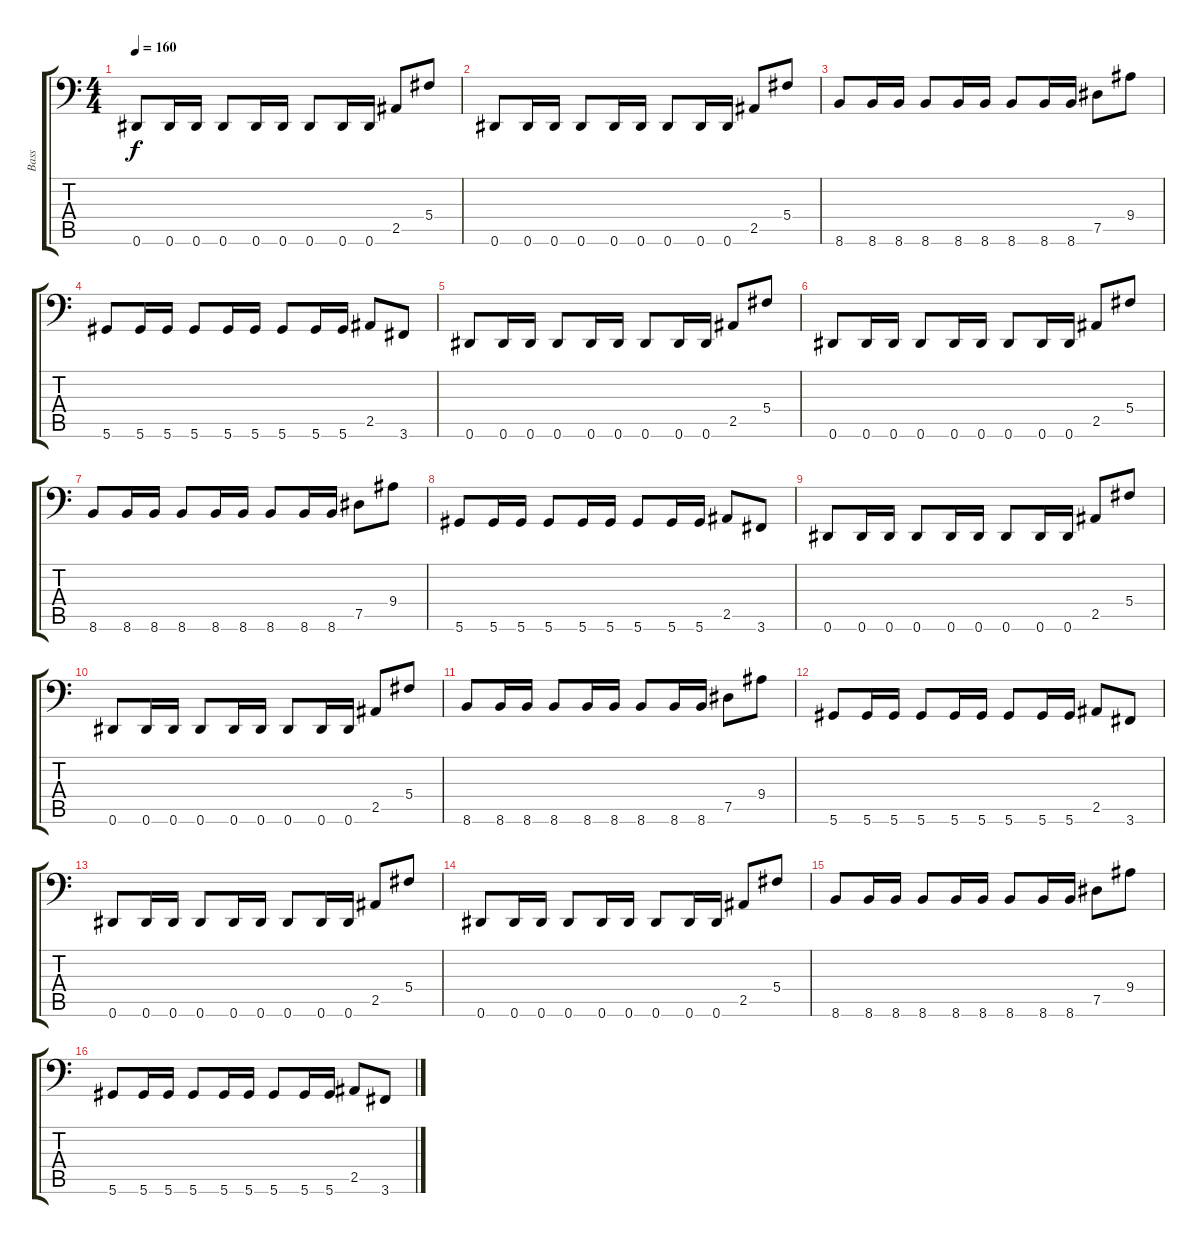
\track ("Bass" "Bass") {instrument electricbassfinger}
\staff {score tabs}
\tuning (Eb3 Bb2 Gb2 Db2 Ab1 Eb1) {hide}
\ts (4 4)
\tempo 160
\clef f4
\ks c
0.6.8{dy f} 0.6.16 0.6.16 0.6.8 0.6.16 0.6.16 0.6.8 0.6.16 0.6.16 2.5.8 5.4.8 |
0.6.8 0.6.16 0.6.16 0.6.8 0.6.16 0.6.16 0.6.8 0.6.16 0.6.16 2.5.8 5.4.8 |
8.6.8 8.6.16 8.6.16 8.6.8 8.6.16 8.6.16 8.6.8 8.6.16 8.6.16 7.5.8 9.4.8 |
5.6.8 5.6.16 5.6.16 5.6.8 5.6.16 5.6.16 5.6.8 5.6.16 5.6.16 2.5.8 3.6.8 |
0.6.8 0.6.16 0.6.16 0.6.8 0.6.16 0.6.16 0.6.8 0.6.16 0.6.16 2.5.8 5.4.8 |
0.6.8 0.6.16 0.6.16 0.6.8 0.6.16 0.6.16 0.6.8 0.6.16 0.6.16 2.5.8 5.4.8 |
8.6.8 8.6.16 8.6.16 8.6.8 8.6.16 8.6.16 8.6.8 8.6.16 8.6.16 7.5.8 9.4.8 |
5.6.8 5.6.16 5.6.16 5.6.8 5.6.16 5.6.16 5.6.8 5.6.16 5.6.16 2.5.8 3.6.8 |
0.6.8 0.6.16 0.6.16 0.6.8 0.6.16 0.6.16 0.6.8 0.6.16 0.6.16 2.5.8 5.4.8 |
0.6.8 0.6.16 0.6.16 0.6.8 0.6.16 0.6.16 0.6.8 0.6.16 0.6.16 2.5.8 5.4.8 |
8.6.8 8.6.16 8.6.16 8.6.8 8.6.16 8.6.16 8.6.8 8.6.16 8.6.16 7.5.8 9.4.8 |
5.6.8 5.6.16 5.6.16 5.6.8 5.6.16 5.6.16 5.6.8 5.6.16 5.6.16 2.5.8 3.6.8 |
0.6.8 0.6.16 0.6.16 0.6.8 0.6.16 0.6.16 0.6.8 0.6.16 0.6.16 2.5.8 5.4.8 |
0.6.8 0.6.16 0.6.16 0.6.8 0.6.16 0.6.16 0.6.8 0.6.16 0.6.16 2.5.8 5.4.8 |
8.6.8 8.6.16 8.6.16 8.6.8 8.6.16 8.6.16 8.6.8 8.6.16 8.6.16 7.5.8 9.4.8 |
5.6.8 5.6.16 5.6.16 5.6.8 5.6.16 5.6.16 5.6.8 5.6.16 5.6.16 2.5.8 3.6.8
